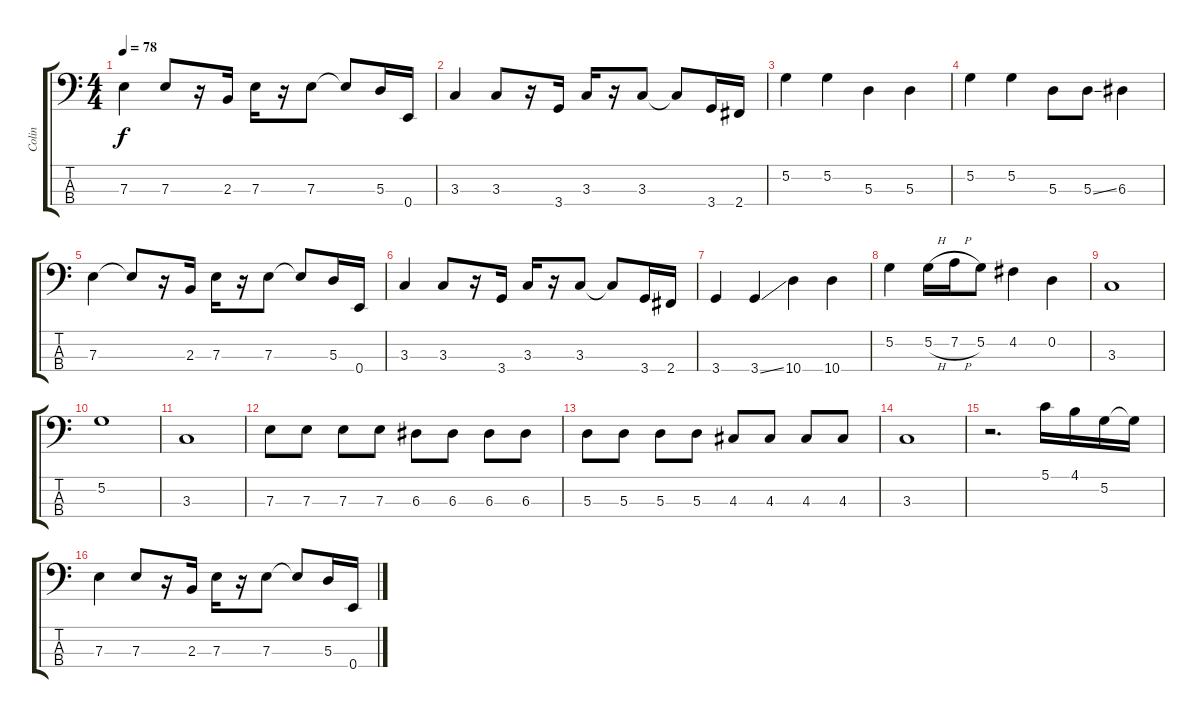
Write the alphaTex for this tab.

\track ("Colin" "Colin") {instrument electricbassfinger}
\staff {score tabs}
\tuning (G2 D2 A1 E1) {hide}
\ts (4 4)
\tempo 78
\clef f4
\ks c
7.3.4{dy f instrument electricbassfinger} 7.3.8 r.16 2.3.16 7.3.16 r.16 7.3.8 7.3{t}.8 5.3.16 0.4.16 |
3.3.4 3.3.8 r.16 3.4.16 3.3.16 r.16 3.3.8 3.3{t}.8 3.4.16 2.4.16 |
5.2.4 5.2.4 5.3.4 5.3.4 |
5.2.4 5.2.4 5.3.8 5.3{ss}.8 6.3.4 |
7.3.4 7.3{t}.8 r.16 2.3.16 7.3.16 r.16 7.3.8 7.3{t}.8 5.3.16 0.4.16 |
3.3.4 3.3.8 r.16 3.4.16 3.3.16 r.16 3.3.8 3.3{t}.8 3.4.16 2.4.16 |
3.4.4 3.4{ss}.4 10.4.4 10.4.4 |
5.2.4 5.2{h}.16 7.2{h}.16 5.2.8 4.2.4 0.2.4 |
3.3.1 |
5.2.1 |
3.3.1 |
7.3.8 7.3.8 7.3.8 7.3.8 6.3.8 6.3.8 6.3.8 6.3.8 |
5.3.8 5.3.8 5.3.8 5.3.8 4.3.8 4.3.8 4.3.8 4.3.8 |
3.3.1 |
r.2{d} 5.1.16 4.1.16 5.2.16 5.2{t}.16 |
7.3.4 7.3.8 r.16 2.3.16 7.3.16 r.16 7.3.8 7.3{t}.8 5.3.16 0.4.16
